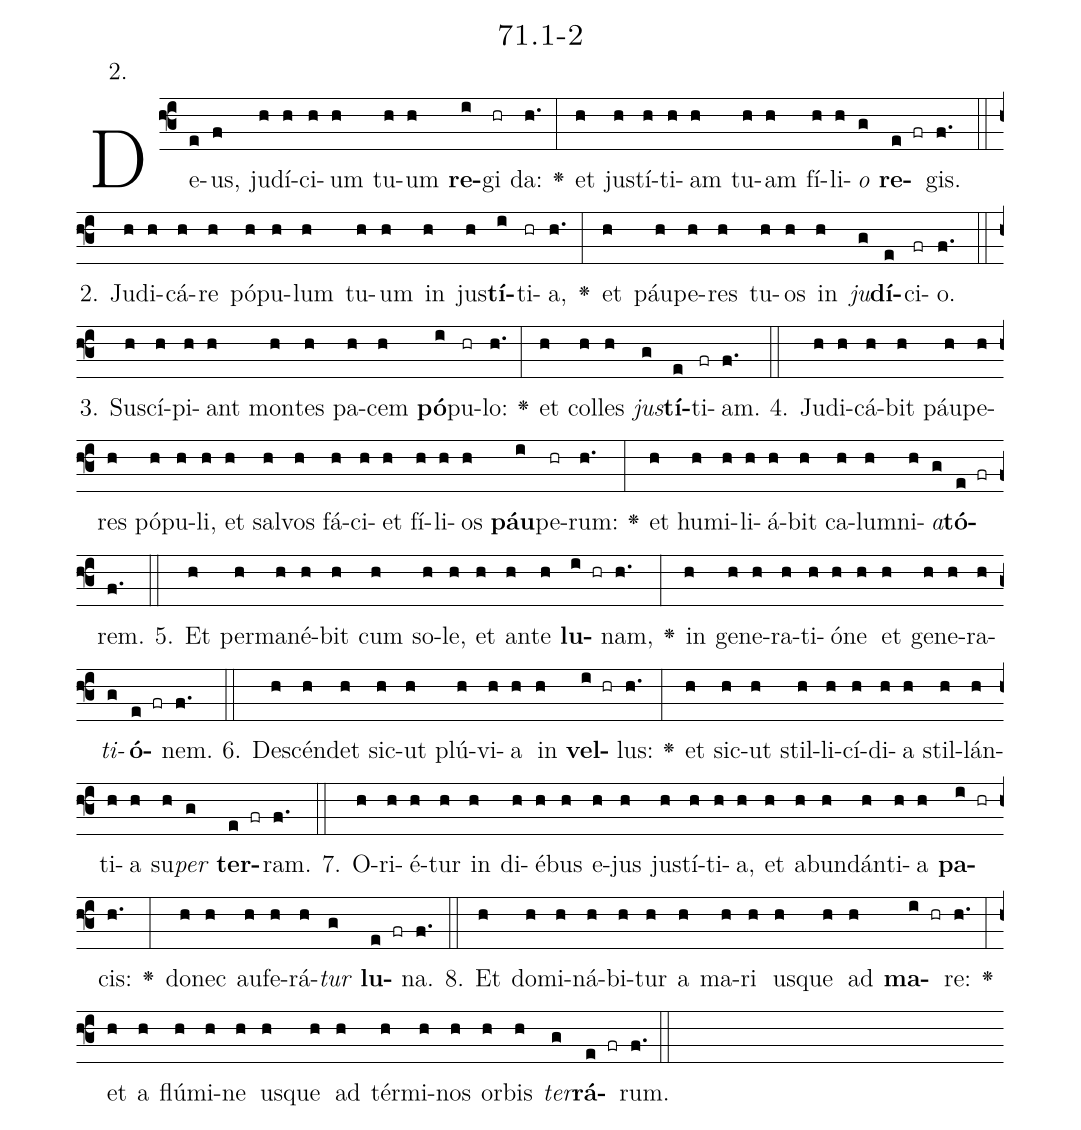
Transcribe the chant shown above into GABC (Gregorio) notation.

name: 71.1-2;
annotation: 2.;
%%
(f3)De(e)us,(f) ju(h)dí(h)ci(h)um(h) tu(h)um(h) <b>re</b>(i)gi(hr) da:(h.) <v>\greheightstar</v>(:) et(h) jus(h)tí(h)ti(h)am(h) tu(h)am(h) fí(h)li(h)<i>o</i>(g) <b>re</b>(e fr)gis.(f.) (::)
2. Ju(h)di(h)cá(h)re(h) pó(h)pu(h)lum(h) tu(h)um(h) in(h) jus(h)<b>tí</b>(i)ti(hr)a,(h.) <v>\greheightstar</v>(:) et(h) páu(h)pe(h)res(h) tu(h)os(h) in(h) <i>ju</i>(g)<b>dí</b>(e)ci(fr)o.(f.) (::)
3. Su(h)scí(h)pi(h)ant(h) mon(h)tes(h) pa(h)cem(h) <b>pó</b>(i)pu(hr)lo:(h.) <v>\greheightstar</v>(:) et(h) col(h)les(h) <i>jus</i>(g)<b>tí</b>(e)ti(fr)am.(f.) (::)
4. Ju(h)di(h)cá(h)bit(h) páu(h)pe(h)res(h) pó(h)pu(h)li,(h) et(h) sal(h)vos(h) fá(h)ci(h)et(h) fí(h)li(h)os(h) <b>páu</b>(i)pe(hr)rum:(h.) <v>\greheightstar</v>(:) et(h) hu(h)mi(h)li(h)á(h)bit(h) ca(h)lum(h)ni(h)<i>a</i>(g)<b>tó</b>(e fr)rem.(f.) (::)
5. Et(h) per(h)ma(h)né(h)bit(h) cum(h) so(h)le,(h) et(h) an(h)te(h) <b>lu</b>(i hr)nam,(h.) <v>\greheightstar</v>(:) in(h) ge(h)ne(h)ra(h)ti(h)ó(h)ne(h) et(h) ge(h)ne(h)ra(h)<i>ti</i>(g)<b>ó</b>(e fr)nem.(f.) (::)
6. De(h)scén(h)det(h) sic(h)ut(h) plú(h)vi(h)a(h) in(h) <b>vel</b>(i hr)lus:(h.) <v>\greheightstar</v>(:) et(h) sic(h)ut(h) stil(h)li(h)cí(h)di(h)a(h) stil(h)lán(h)ti(h)a(h) su(h)<i>per</i>(g) <b>ter</b>(e fr)ram.(f.) (::)
7. O(h)ri(h)é(h)tur(h) in(h) di(h)é(h)bus(h) e(h)jus(h) jus(h)tí(h)ti(h)a,(h) et(h) ab(h)un(h)dán(h)ti(h)a(h) <b>pa</b>(i hr)cis:(h.) <v>\greheightstar</v>(:) do(h)nec(h) au(h)fe(h)rá(h)<i>tur</i>(g) <b>lu</b>(e fr)na.(f.) (::)
8. Et(h) do(h)mi(h)ná(h)bi(h)tur(h) a(h) ma(h)ri(h) us(h)que(h) ad(h) <b>ma</b>(i hr)re:(h.) <v>\greheightstar</v>(:) et(h) a(h) flú(h)mi(h)ne(h) us(h)que(h) ad(h) tér(h)mi(h)nos(h) or(h)bis(h) <i>ter</i>(g)<b>rá</b>(e fr)rum.(f.) (::)
